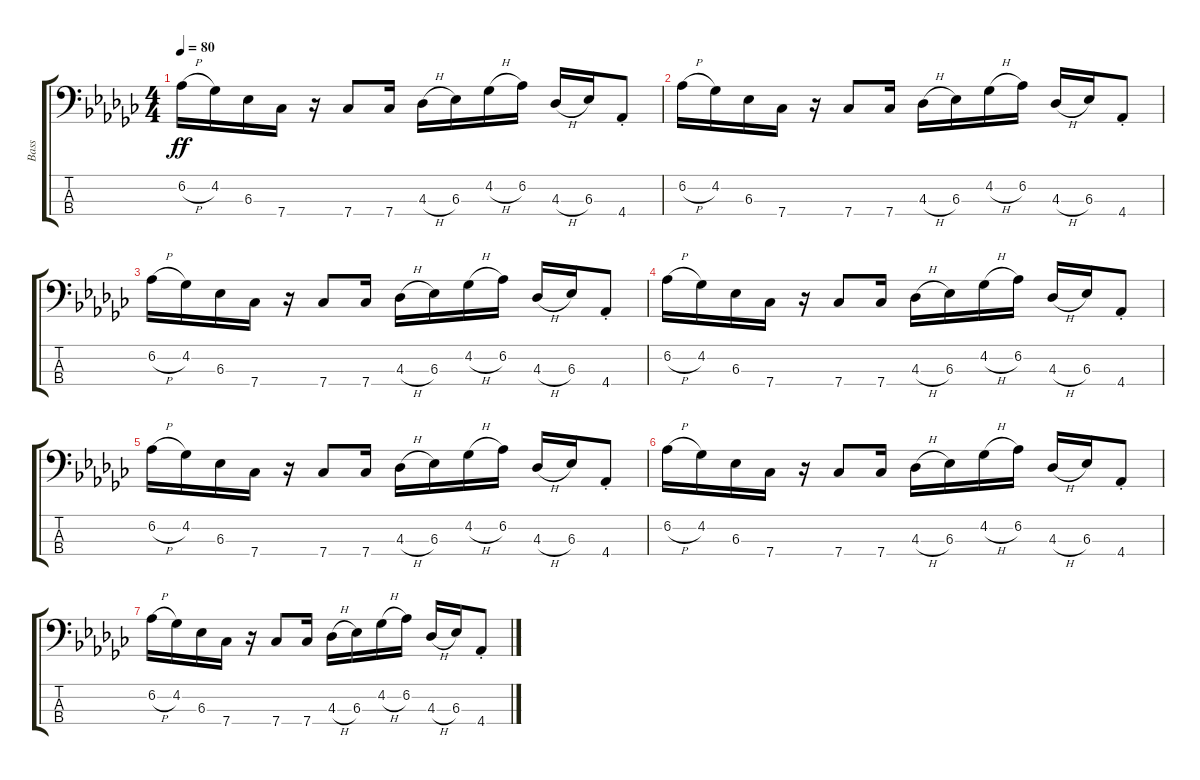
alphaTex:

\track ("Bass" "Bass") {instrument electricbassfinger}
\staff {score tabs}
\tuning (G2 D2 A1 E1) {hide}
\ts (4 4)
\tempo 80
\clef f4
\ks gb
6.2{h}.16{dy ff} 4.2.16 6.3.16 7.4.16 r.16 7.4.8 7.4.16 4.3{h}.16 6.3.16 4.2{h}.16 6.2.16 4.3{h}.16 6.3.16 4.4{st}.8 |
6.2{h}.16 4.2.16 6.3.16 7.4.16 r.16 7.4.8 7.4.16 4.3{h}.16 6.3.16 4.2{h}.16 6.2.16 4.3{h}.16 6.3.16 4.4{st}.8 |
6.2{h}.16 4.2.16 6.3.16 7.4.16 r.16 7.4.8 7.4.16 4.3{h}.16 6.3.16 4.2{h}.16 6.2.16 4.3{h}.16 6.3.16 4.4{st}.8 |
6.2{h}.16 4.2.16 6.3.16 7.4.16 r.16 7.4.8 7.4.16 4.3{h}.16 6.3.16 4.2{h}.16 6.2.16 4.3{h}.16 6.3.16 4.4{st}.8 |
6.2{h}.16 4.2.16 6.3.16 7.4.16 r.16 7.4.8 7.4.16 4.3{h}.16 6.3.16 4.2{h}.16 6.2.16 4.3{h}.16 6.3.16 4.4{st}.8 |
6.2{h}.16 4.2.16 6.3.16 7.4.16 r.16 7.4.8 7.4.16 4.3{h}.16 6.3.16 4.2{h}.16 6.2.16 4.3{h}.16 6.3.16 4.4{st}.8 |
6.2{h}.16 4.2.16 6.3.16 7.4.16 r.16 7.4.8 7.4.16 4.3{h}.16 6.3.16 4.2{h}.16 6.2.16 4.3{h}.16 6.3.16 4.4{st}.8
